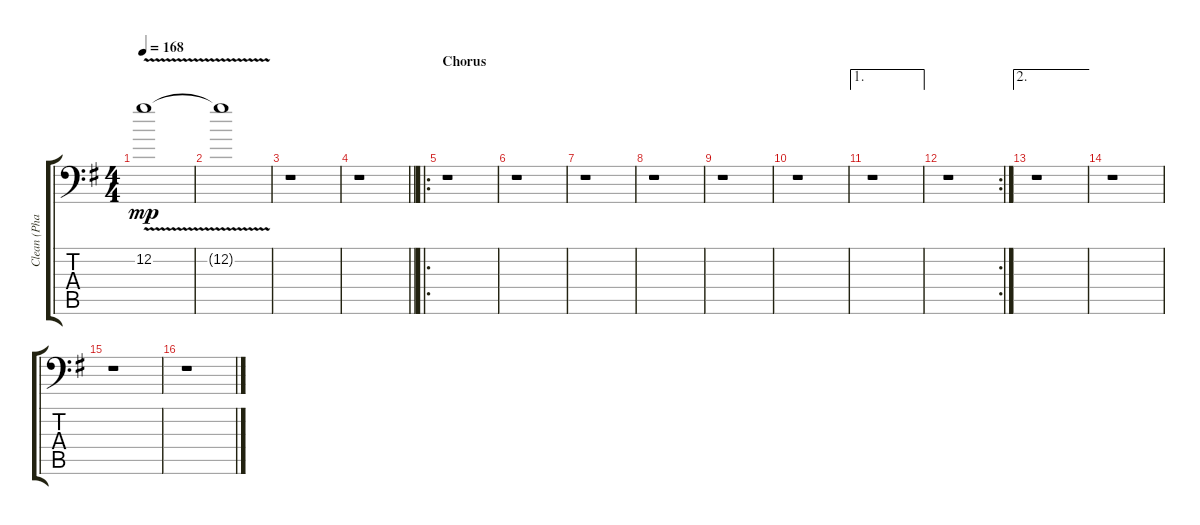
\track ("Clean (Phased) Guitar" "Clean (Pha") {instrument electricguitarjazz}
\staff {score tabs}
\tuning (C4 G3 Eb3 Bb2 F2 Bb1) {hide}
\ts (4 4)
\tempo 168
\clef f4
\ks g
12.2{v t}.1{dy mp} |
12.2{v t}.1 |
r.1 |
\barLineRight lightlight
r.1 |
\ro
\section ("" "Chorus")
r.1 |
r.1 |
r.1 |
r.1 |
r.1 |
r.1 |
\ae 1
r.1 |
\rc 2
r.1 |
\ae 2
r.1 |
r.1 |
r.1 |
r.1
